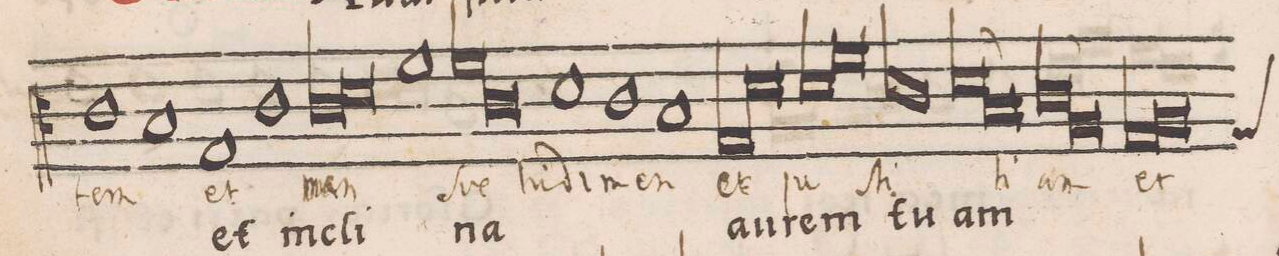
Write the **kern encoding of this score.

**kern	**text	**text
*I"TENOR	*	*
*clefC3	*	*
*k[]	*	*
*met(c)	*	*
*M2/1	*	*
1c	.	-tem
1B	.	.
=11	=11	=11
1G	et	et
1c	in-	.
=12	=12	=12
*lig	*	*
1c	-cli-	man-
1d	.	.
*Xlig	*	*
=13	=13	=13
1f	.	.
*lig	*	*
1f	-na	-ſve-
=14	=14	=14
1c	.	.
*Xlig	*	*
1d	.	-tu-
=15	=15	=15
1c	.	-di-
1B	.	-nem
=16	=16	=16
*lig	*	*
1G	au-	et
1d	.	.
*Xlig	*	*
=17	=17	=17
*lig	*	*
1d	-rem	ju-
1f	.	.
*Xlig	*	*
=18	=18	=18
*lig	*	*
1d	tu-	-ſti-
1c	.	.
*Xlig	*	*
=19	=19	=19
*lig	*	*
1d	-am	-ti-
1B	.	.
*Xlig	*	*
=20	=20	=20
*lig	*	*
1c	.	-am
1A	.	.
*Xlig	*	*
=21	=21	=21
*lig	*	*
1G	.	et
*custos:G	*	*
1A	.	.
*Xlig	*	*
=22	=22	=22
*lig	*	*
*-	*-	*-
